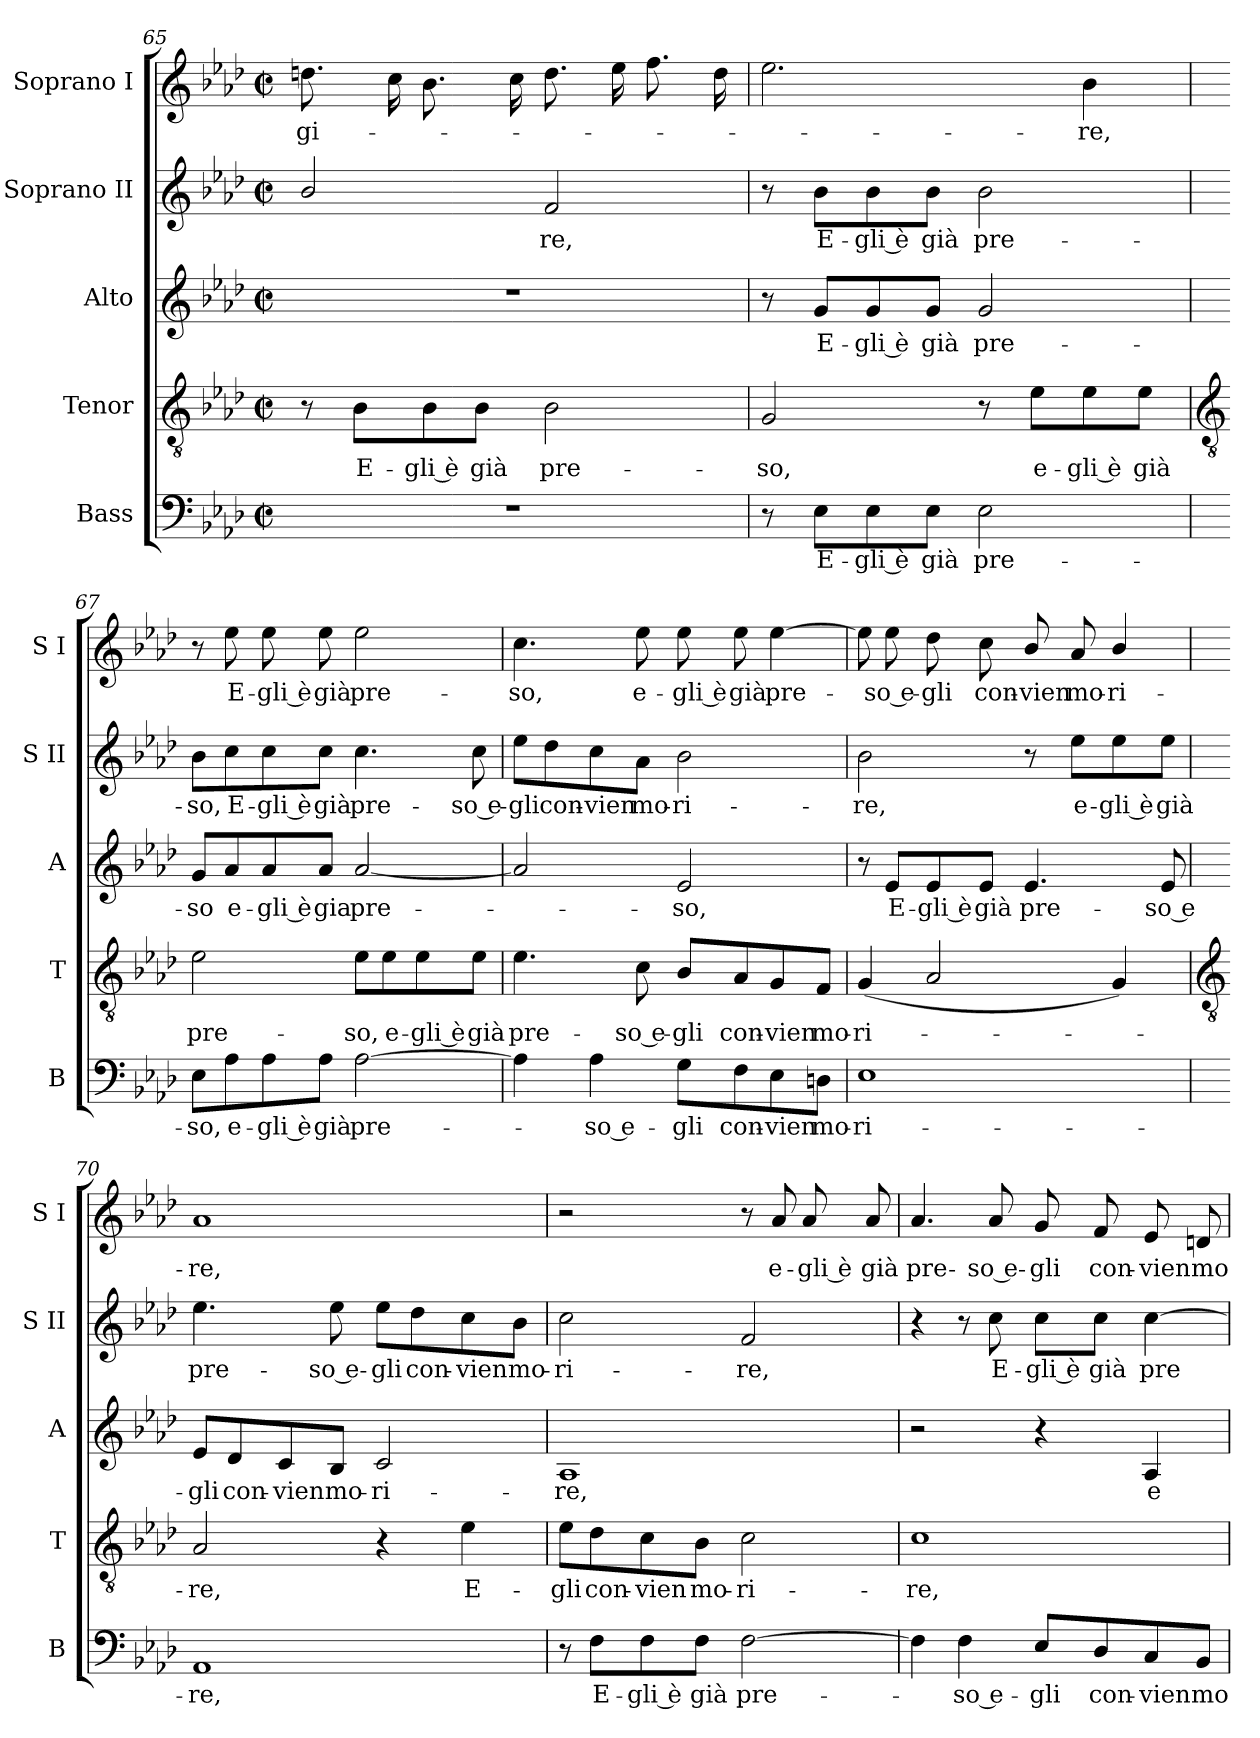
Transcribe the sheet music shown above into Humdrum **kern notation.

**kern	**text	**kern	**text	**kern	**text	**kern	**text	**kern	**text
*part5	*part5	*part4	*part4	*part3	*part3	*part2	*part2	*part1	*part1
*staff5	*staff5	*staff4	*staff4	*staff3	*staff3	*staff2	*staff2	*staff1	*staff1
*I"Bass	*	*I"Tenor	*	*I"Alto	*	*I"Soprano II	*	*I"Soprano I	*
*I'B	*	*I'T	*	*I'A	*	*I'S II	*	*I'S I	*
!!LO:LB:g=z
*clefF4	*	*clefGv2	*	*clefG2	*	*clefG2	*	*clefG2	*
*k[b-e-a-d-]	*	*k[b-e-a-d-]	*	*k[b-e-a-d-]	*	*k[b-e-a-d-]	*	*k[b-e-a-d-]	*
*A-:	*	*A-:	*	*A-:	*	*A-:	*	*A-:	*
*M2/2	*	*M2/2	*	*M2/2	*	*M2/2	*	*M2/2	*
*met(c|)	*	*met(c|)	*	*met(c|)	*	*met(c|)	*	*met(c|)	*
=65	=65	=65	=65	=65	=65	=65	=65	=65	=65
!	!	!	!	!	!	!	!	!	!LO:LY:b
1r	.	8r	.	1r	.	2b-/	.	8.ddnL	-gi-
!	!	!	!LO:LY:b	!	!	!	!	!	!
.	.	8B-\L	E-	.	.	.	.	.	.
.	.	.	.	.	.	.	.	16ccL	.
!	!	!	!LO:LY:b	!	!	!	!	!	!
.	.	8B-\	-gli è	.	.	.	.	8.b-	.
!	!	!	!LO:LY:b	!	!	!	!	!	!
.	.	8B-\J	già	.	.	.	.	.	.
.	.	.	.	.	.	.	.	16ccJ	.
!	!	!	!LO:LY:b	!	!	!	!LO:LY:b	!	!
.	.	2B-	pre-	.	.	2f	re,	8.ddL	.
.	.	.	.	.	.	.	.	16ee-L	.
.	.	.	.	.	.	.	.	8.ff	.
.	.	.	.	.	.	.	.	16ddJ	.
=66	=66	=66	=66	=66	=66	=66	=66	=66	=66
!	!	!	!LO:LY:b	!	!	!	!	!	!
8r	.	2G	-so,	8r	.	8r	.	2.ee-	.
!	!LO:LY:b	!	!	!	!LO:LY:b	!	!LO:LY:b	!	!
8E-\L	E-	.	.	8g/L	E-	8b-\L	E-	.	.
!	!LO:LY:b	!	!	!	!LO:LY:b	!	!LO:LY:b	!	!
8E-\	-gli è	.	.	8g/	-gli è	8b-\	-gli è	.	.
!	!LO:LY:b	!	!	!	!LO:LY:b	!	!LO:LY:b	!	!
8E-\J	già	.	.	8g/J	già	8b-\J	già	.	.
!	!LO:LY:b	!	!	!	!LO:LY:b	!	!LO:LY:b	!	!
2E-	pre-	8r	.	2g	pre-	2b-	pre-	.	.
!	!	!	!LO:LY:b	!	!	!	!	!	!
.	.	8e-\L	e-	.	.	.	.	.	.
!	!	!	!LO:LY:b	!	!	!	!	!	!LO:LY:b
.	.	8e-\	-gli è	.	.	.	.	4b-	re,
!	!	!	!LO:LY:b	!	!	!	!	!	!
.	.	8e-\J	già	.	.	.	.	.	.
!!LO:LB:g=z
=67	=67	=67	=67	=67	=67	=67	=67	=67	=67
*	*	*clefGv2	*	*	*	*	*	*	*
!	!LO:LY:b	!	!LO:LY:b	!	!LO:LY:b	!	!LO:LY:b	!	!
8E-\L	-so,	2e-	pre-	8g/L	-so	8b-\L	-so,	8r	.
!	!LO:LY:b	!	!	!	!LO:LY:b	!	!LO:LY:b	!	!LO:LY:b
8A-\	e-	.	.	8a-/	e-	8cc\	E-	8ee-	E-
!	!LO:LY:b	!	!	!	!LO:LY:b	!	!LO:LY:b	!	!LO:LY:b
8A-\	-gli è	.	.	8a-/	-gli è	8cc\	-gli è	8ee-	-gli è
!	!LO:LY:b	!	!	!	!LO:LY:b	!	!LO:LY:b	!	!LO:LY:b
8A-\J	già	.	.	8a-/J	gia	8cc\J	già	8ee-	già
!	!LO:LY:b	!	!LO:LY:b	!	!LO:LY:b	!	!LO:LY:b	!	!LO:LY:b
[2A-	pre-	8e-\L	-so,	[2a-	pre-	4.cc	pre-	2ee-	pre-
!	!	!	!LO:LY:b	!	!	!	!	!	!
.	.	8e-\	e-	.	.	.	.	.	.
!	!	!	!LO:LY:b	!	!	!	!	!	!
.	.	8e-\	-gli è	.	.	.	.	.	.
!	!	!	!LO:LY:b	!	!	!	!LO:LY:b	!	!
.	.	8e-\J	già	.	.	8cc	-so e-	.	.
=68	=68	=68	=68	=68	=68	=68	=68	=68	=68
!	!	!	!LO:LY:b	!	!	!	!LO:LY:b	!	!LO:LY:b
4A-]	.	4.e-	pre-	2a-]	.	8ee-\L	-gli	4.cc	-so,
!	!	!	!	!	!	!	!LO:LY:b	!	!
.	.	.	.	.	.	8dd-\	con-	.	.
!	!LO:LY:b	!	!	!	!	!	!LO:LY:b	!	!
4A-	so e-	.	.	.	.	8cc\	-vien	.	.
!	!	!	!LO:LY:b	!	!	!	!LO:LY:b	!	!LO:LY:b
.	.	8c	-so e-	.	.	8a-\J	mo-	8ee-	e-
!	!LO:LY:b	!	!LO:LY:b	!	!LO:LY:b	!	!LO:LY:b	!	!LO:LY:b
8G\L	-gli	8B-/L	-gli	2e-	so,	2b-	-ri-	8ee-	-gli è
!	!LO:LY:b	!	!LO:LY:b	!	!	!	!	!	!LO:LY:b
8F\	con-	8A-/	con-	.	.	.	.	8ee-	già
!	!LO:LY:b	!	!LO:LY:b	!	!	!	!	!	!LO:LY:b
8E-\	-vien	8G/	-vien	.	.	.	.	[4ee-	pre-
!	!LO:LY:b	!	!LO:LY:b	!	!	!	!	!	!
8Dn\J	mo-	8F/J	mo-	.	.	.	.	.	.
=69	=69	=69	=69	=69	=69	=69	=69	=69	=69
!	!LO:LY:b	!	!LO:LY:b	!	!	!	!LO:LY:b	!	!
1E-	-ri-	(<4G	-ri-	8r	.	2b-	-re,	8ee-]	.
!	!	!	!	!	!LO:LY:b	!	!	!	!LO:LY:b
.	.	.	.	8e-/L	E-	.	.	8ee-	so e-
!	!	!	!	!	!LO:LY:b	!	!	!	!LO:LY:b
.	.	2A-/	.	8e-/	-gli è	.	.	8dd-	-gli
!	!	!	!	!	!LO:LY:b	!	!	!	!LO:LY:b
.	.	.	.	8e-/J	già	.	.	8cc	con-
!	!	!	!	!	!LO:LY:b	!	!	!	!LO:LY:b
.	.	.	.	4.e-	pre-	8r	.	8b-/	-vien
!	!	!	!	!	!	!	!LO:LY:b	!	!LO:LY:b
.	.	.	.	.	.	8ee-\L	e-	8a-	mo-
!	!	!	!	!	!	!	!LO:LY:b	!	!LO:LY:b
.	.	4G)	.	.	.	8ee-\	-gli è	4b-/	-ri-
!	!	!	!	!	!LO:LY:b	!	!LO:LY:b	!	!
.	.	.	.	8e-	-so e-	8ee-\J	già	.	.
!!LO:LB:g=z
=70	=70	=70	=70	=70	=70	=70	=70	=70	=70
*	*	*clefGv2	*	*	*	*	*	*	*
!	!LO:LY:b	!	!LO:LY:b	!	!LO:LY:b	!	!LO:LY:b	!	!LO:LY:b
1AA-	-re,	2A-	re,	8e-/L	-gli	4.ee-	pre-	1a-	-re,
!	!	!	!	!	!LO:LY:b	!	!	!	!
.	.	.	.	8d-/	con-	.	.	.	.
!	!	!	!	!	!LO:LY:b	!	!	!	!
.	.	.	.	8c/	-vien	.	.	.	.
!	!	!	!	!	!LO:LY:b	!	!LO:LY:b	!	!
.	.	.	.	8B-/J	mo-	8ee-	-so e-	.	.
!	!	!	!	!	!LO:LY:b	!	!LO:LY:b	!	!
.	.	4r	.	2c	-ri-	8ee-\L	-gli	.	.
!	!	!	!	!	!	!	!LO:LY:b	!	!
.	.	.	.	.	.	8dd-\	con-	.	.
!	!	!	!LO:LY:b	!	!	!	!LO:LY:b	!	!
.	.	4e-	E-	.	.	8cc\	-vien	.	.
!	!	!	!	!	!	!	!LO:LY:b	!	!
.	.	.	.	.	.	8b-\J	mo-	.	.
=71	=71	=71	=71	=71	=71	=71	=71	=71	=71
!	!	!	!LO:LY:b	!	!LO:LY:b	!	!LO:LY:b	!	!
8r	.	8e-\L	-gli	1A-	-re,	2cc	-ri-	2r	.
!	!LO:LY:b	!	!LO:LY:b	!	!	!	!	!	!
8F\L	E-	8d-\	con-	.	.	.	.	.	.
!	!LO:LY:b	!	!LO:LY:b	!	!	!	!	!	!
8F\	-gli è	8c\	-vien	.	.	.	.	.	.
!	!LO:LY:b	!	!LO:LY:b	!	!	!	!	!	!
8F\J	già	8B-\J	mo-	.	.	.	.	.	.
!	!LO:LY:b	!	!LO:LY:b	!	!	!	!LO:LY:b	!	!
[2F	pre-	2c	-ri-	.	.	2f	-re,	8r	.
!	!	!	!	!	!	!	!	!	!LO:LY:b
.	.	.	.	.	.	.	.	8a-	e-
!	!	!	!	!	!	!	!	!	!LO:LY:b
.	.	.	.	.	.	.	.	8a-	-gli è
!	!	!	!	!	!	!	!	!	!LO:LY:b
.	.	.	.	.	.	.	.	8a-	già
=72	=72	=72	=72	=72	=72	=72	=72	=72	=72
!	!	!	!LO:LY:b	!	!	!	!	!	!LO:LY:b
4F]	.	1c	-re,	2r	.	4r	.	4.a-	pre-
!	!LO:LY:b	!	!	!	!	!	!	!	!
4F	so e-	.	.	.	.	8r	.	.	.
!	!	!	!	!	!	!	!LO:LY:b	!	!LO:LY:b
.	.	.	.	.	.	8cc	E-	8a-	-so e-
!	!LO:LY:b	!	!	!	!	!	!LO:LY:b	!	!LO:LY:b
8E-/L	-gli	.	.	4r	.	8cc\L	-gli è	8g/	-gli
!	!LO:LY:b	!	!	!	!	!	!LO:LY:b	!	!LO:LY:b
8D-/	con-	.	.	.	.	8cc\J	già	8f	con-
!	!LO:LY:b	!	!	!	!LO:LY:b	!	!LO:LY:b	!	!LO:LY:b
8C/	-vien	.	.	4A-	e-	[4cc	pre-	8e-	-vien
!	!LO:LY:b	!	!	!	!	!	!	!	!LO:LY:b
8BB-/J	mo-	.	.	.	.	.	.	8dn	mo-
=	=	=	=	=	=	=	=	=	=
*-	*-	*-	*-	*-	*-	*-	*-	*-	*-
